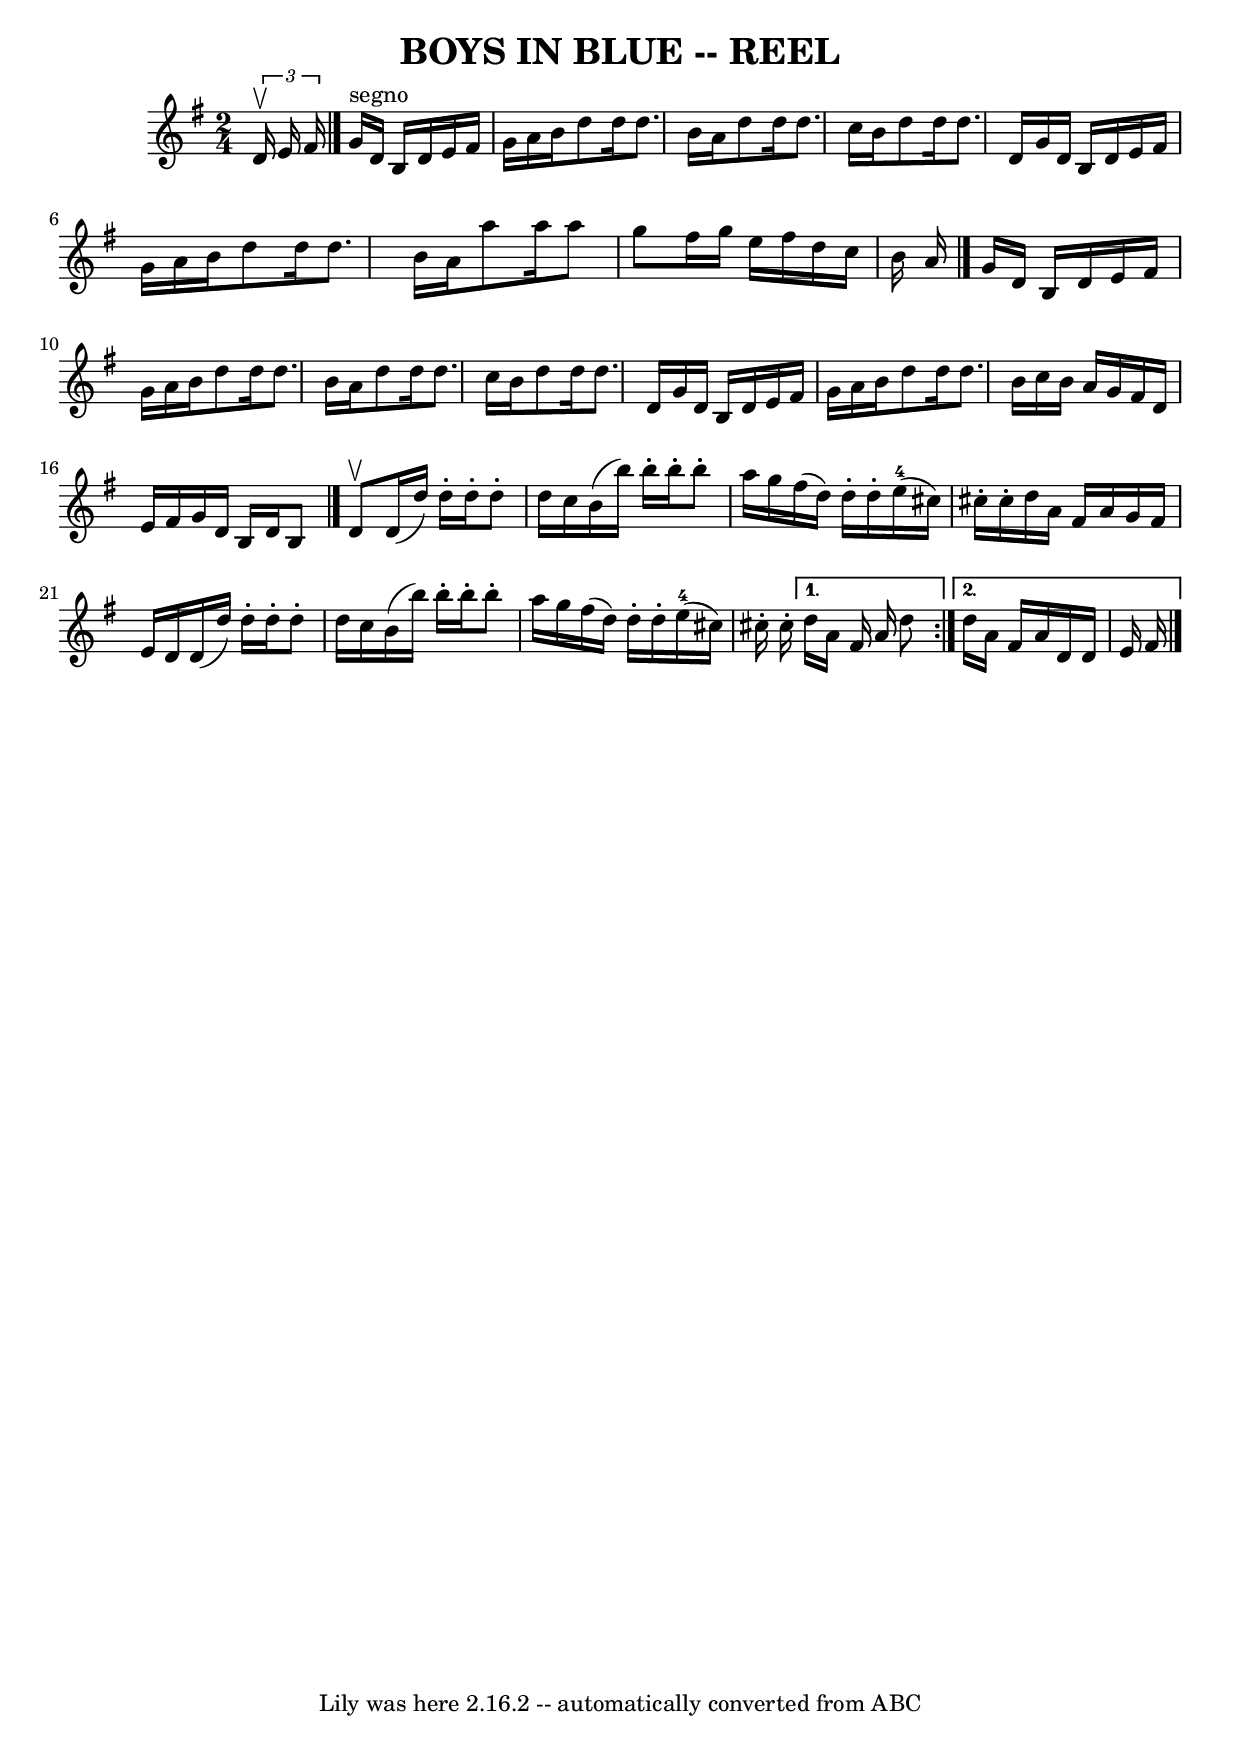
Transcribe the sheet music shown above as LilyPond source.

\version "2.16.2"
\include "Mammoth.ily"
\header {
  %% book = "Ryan's Mammoth Collection of Fiddle Tunes"
  crossRefNumber = "1"
  footnotes = ""
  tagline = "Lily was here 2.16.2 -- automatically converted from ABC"
  title = "BOYS IN BLUE -- REEL"

}
voicedefault =  {


  \time 2/4 
  \key g \major
  \times 2/3 { d'16^\upbow e'16 fis'16  
	     }       
  \bar "|." g'16^"segno" d'16 b16 d'16 e'16 fis'16 g'16    
  a'16    |
  b'16 d''8 d''16 d''8. b'16    |
  a'16    
  d''8 d''16 d''8. c''16    |
  b'16 d''8 d''16 d''8.    
  d'16        |
  g'16 d'16 b16 d'16 e'16 fis'16 g'16    
  a'16    |
  b'16 d''8 d''16 d''8. b'16    |
  a'16    
  a''8 a''16 a''8 g''8    |
  fis''16 g''16 e''16    
  fis''16 d''16 c''16 b'16 a'16    \bar "|." g'16 d'16 b16  
  d'16 e'16 fis'16 g'16 a'16    |
  b'16 d''8 d''16    
  d''8. b'16    |
  a'16 d''8 d''16 d''8. c''16    |
  
  b'16 d''8 d''16 d''8. d'16        |
  g'16 d'16 b16  
  d'16 e'16 fis'16 g'16 a'16    |
  b'16 d''8 d''16    
  d''8. b'16    |
  c''16 b'16 a'16 g'16 fis'16 d'16    
  e'16 fis'16    |
  g'16 d'16 b16 d'16 b8    \bar "|."     

  \repeat volta 2 {
    d'8^\upbow       |
    d'16 (d''16) d''16 -.  
    d''16 -. d''8 -. d''16 c''16    |
    b'16 (b''16) b''16 -. b''16 -. b''8 -. a''16 g''16    |
    fis''16 (d''16)   
    d''16 -. d''16 -. e''16-4(cis''16) cis''16 -. cis''16 -.   
    |
    d''16 a'16 fis'16 a'16 g'16 fis'16 e'16 d'16    
    |
    d'16 (d''16) d''16 -. d''16 -. d''8 -. d''16    
    c''16    |
    b'16 (b''16) b''16 -. b''16 -. b''8 -. a''16  
    g''16    |
    fis''16 (d''16) d''16 -. d''16 -. e''16 -4(cis''16) cis''16 -. cis''16 -.   
  } \alternative{{ d''16    
		   a'16 fis'16 a'16 d''8        
		 } { d''16 a'16 fis'16 a'16    
		     d'16 d'16 e'16 fis'16      \bar "|."   
		   }
	       }

}

\score{
  <<

    \context Staff="default"
    {
      \voicedefault 
      
    }

  >>
  \layout {
    
  }
  \midi {
  }

}
